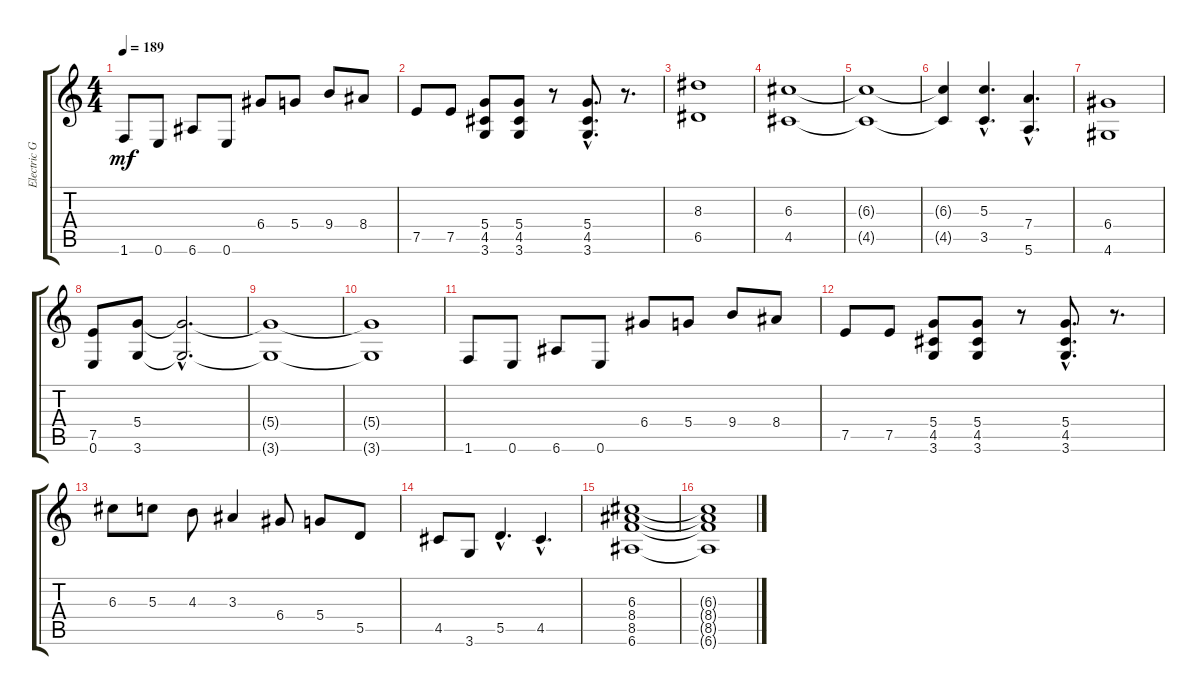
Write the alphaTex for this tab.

\track ("Electric Guitar Left" "Electric G") {instrument distortionguitar}
\staff {score tabs}
\tuning (E4 B3 G3 D3 A2 E2) {hide}
\ts (4 4)
\tempo 189
\clef g2
\ks c
1.6.8{dy mf} 0.6.8 6.6.8 0.6.8 6.4.8 5.4.8 9.4.8 8.4.8 |
7.5.8 7.5.8 (5.4 4.5 3.6).8 (5.4 4.5 3.6).8 r.8 (5.4{hac} 4.5{hac} 3.6{hac}).8{d} r.8{d} |
(8.3 6.5).1 |
(6.3 4.5).1 |
(6.3{t} 4.5{t}).1 |
(6.3{t} 4.5{t}).4 (5.3{hac} 3.5{hac}).4{d} (7.4{hac} 5.6{hac}).4{d} |
(6.4 4.6).1 |
(7.5 0.6).8 (5.4 3.6).8 (5.4{hac t} 3.6{hac t}).2{d} |
(5.4{t} 3.6{t}).1 |
(5.4{t} 3.6{t}).1 |
1.6.8 0.6.8 6.6.8 0.6.8 6.4.8 5.4.8 9.4.8 8.4.8 |
7.5.8 7.5.8 (5.4 4.5 3.6).8 (5.4 4.5 3.6).8 r.8 (5.4{hac} 4.5{hac} 3.6{hac}).8{d} r.8{d} |
6.3.8 5.3.8 4.3.8 3.3.4 6.4.8 5.4.8 5.5.8 |
4.5.8 3.6.8 5.5{hac}.4{d} 4.5{hac}.4{d} |
(6.3 8.4 8.5 6.6).1{volume 8} |
(6.3{t} 8.4{t} 8.5{t} 6.6{t}).1
